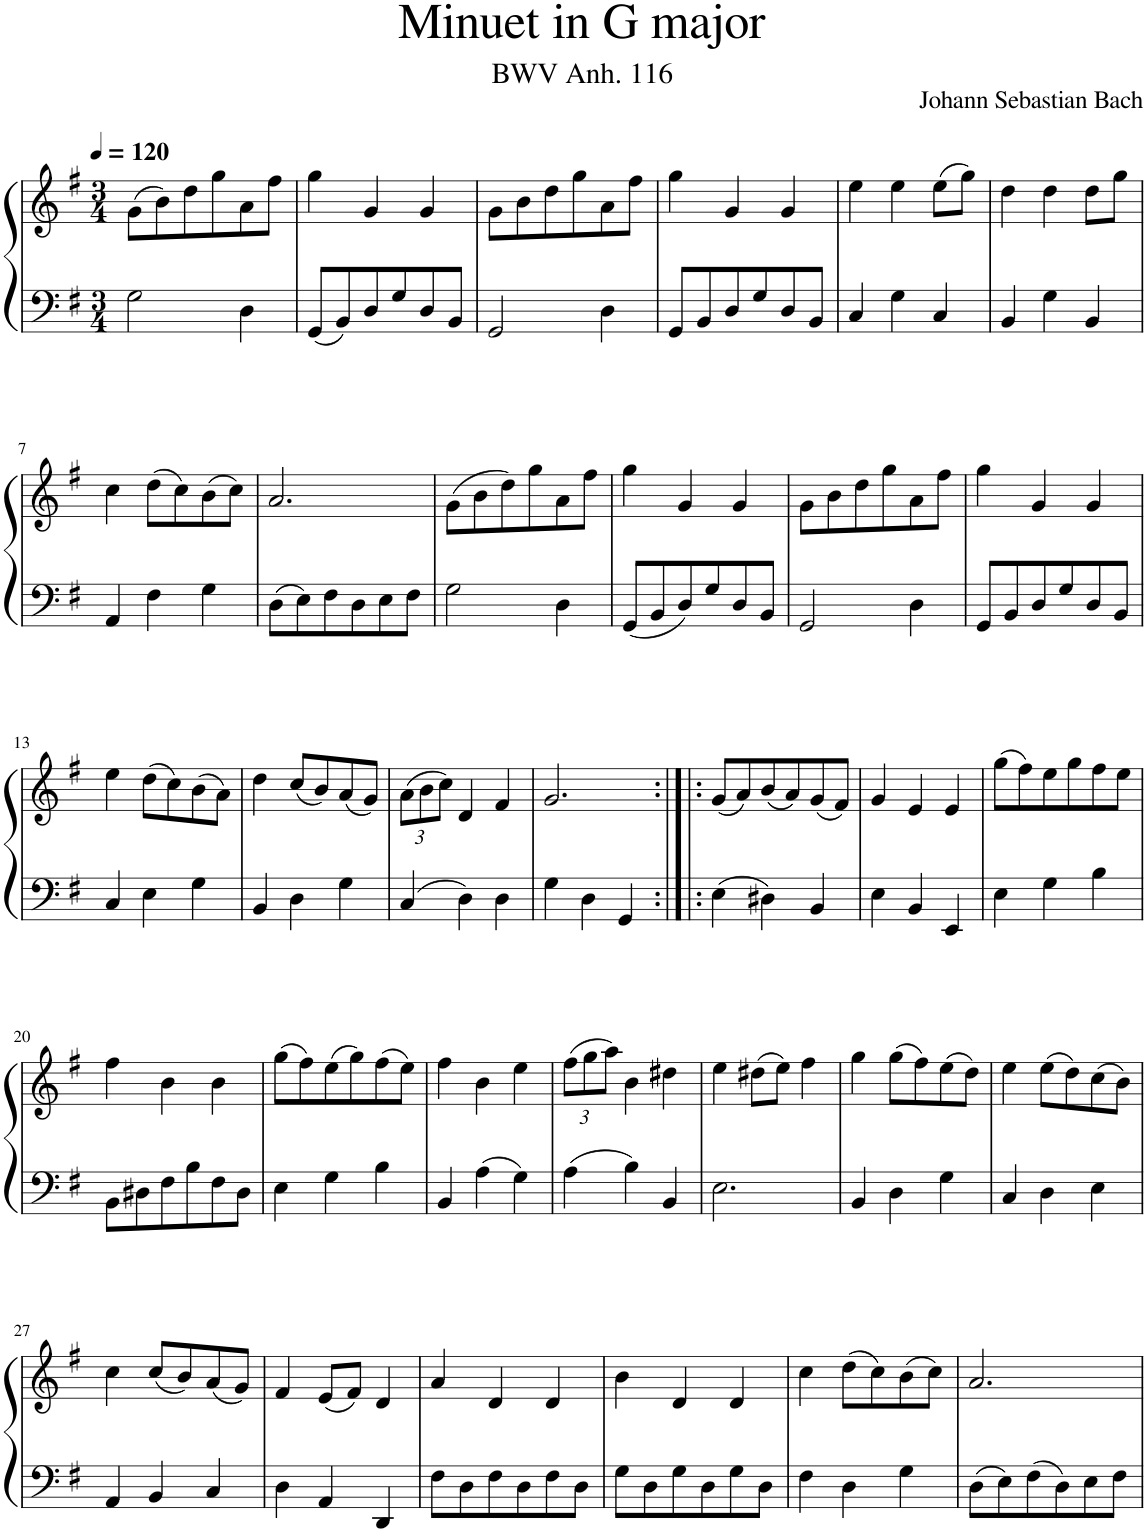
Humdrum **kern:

**kern	**kern
*part1	*part1
*staff2	*staff1
*I"Piano	*
*I'Pno.	*
*clefF4	*clefG2
*k[f#]	*k[f#]
*M3/4	*M3/4
*MM120	*MM120
=1	=1
2G\	(8g\L
.	8b\)
.	8dd\
.	8gg\
4D\	8a\
.	8ff#\J
=2	=2
8GG/L	4gg\
8BB/	.
8D/	4g/
8G/	.
8D/	4g/
8BB/J	.
=3	=3
2GG/	8g\L
.	8b\
.	8dd\
.	8gg\
4D\	8a\
.	8ff#\J
=4	=4
8GG/L	4gg\
8BB/	.
8D/	4g/
8G/	.
8D/	4g/
8BB/J	.
=5	=5
4C/	4ee\
4G\	4ee\
4C/	(8ee\L
.	8gg\J)
=6	=6
4BB/	4dd\
4G\	4dd\
4BB/	8dd\L
.	8gg\J
!!LO:LB:g=z
=7	=7
4AA/	4cc\
4F#\	(8dd\L
.	8cc\)
4G\	(8b\
.	8cc\J)
=8	=8
8D\L	2.a/
8E\	.
8F#\	.
8D\	.
8E\	.
8F#\J	.
=9	=9
2G\	(8g\L
.	8b\
.	8dd\)
.	8gg\
4D\	8a\
.	8ff#\J
=10	=10
8GG/L	4gg\
8BB/	.
8D/	4g/
8G/	.
8D/	4g/
8BB/J	.
=11	=11
2GG/	8g\L
.	8b\
.	8dd\
.	8gg\
4D\	8a\
.	8ff#\J
=12	=12
8GG/L	4gg\
8BB/	.
8D/	4g/
8G/	.
8D/	4g/
8BB/J	.
!!LO:LB:g=z
=13	=13
4C/	4ee\
4E\	(8dd\L
.	8cc\)
4G\	(8b\
.	8a\J)
=14	=14
4BB/	4dd\
4D\	(8cc/L
.	8b/)
4G\	(8a/
.	8g/J)
=15	=15
*	*Xbrackettup
4C/	(12a\L
.	12b\
.	12cc\J)
4D\	4d/
4D\	4f#/
=16	=16
4G\	2.g/
4D\	.
4GG/	.
=17:|!|:	=17:|!|:
4E\	(8g/L
.	8a/)
4D#X\	(8b/
.	8a/)
4BB/	(8g/
.	8f#/J)
=18	=18
4E\	4g/
4BB/	4e/
4EE/	4e/
=19	=19
4E\	(8gg\L
.	8ff#\)
4G\	8ee\
.	8gg\
4B\	8ff#\
.	8ee\J
!!LO:LB:g=z
=20	=20
8BB\L	4ff#\
8D#X\	.
8F#\	4b\
8B\	.
8F#\	4b\
8D#\J	.
=21	=21
4E\	(8gg\L
.	8ff#\)
4G\	(8ee\
.	8gg\)
4B\	(8ff#\
.	8ee\J)
=22	=22
4BB/	4ff#\
4A\	4b\
4G\	4ee\
=23	=23
4A\	(12ff#\L
.	12gg\
.	12aa\J)
4B\	4b\
4BB/	4dd#X\
=24	=24
2.E\	4ee\
.	(8dd#X\L
.	8ee\J)
.	4ff#\
=25	=25
4BB/	4gg\
4D\	(8gg\L
.	8ff#\)
4G\	(8ee\
.	8dd\J)
=26	=26
4C/	4ee\
4D\	(8ee\L
.	8dd\)
4E\	(8cc\
.	8b\J)
!!LO:LB:g=z
=27	=27
4AA/	4cc\
4BB/	(8cc/L
.	8b/)
4C/	(8a/
.	8g/J)
=28	=28
4D\	4f#/
4AA/	(8e/L
.	8f#/J)
4DD/	4d/
=29	=29
8F#\L	4a/
8D\	.
8F#\	4d/
8D\	.
8F#\	4d/
8D\J	.
=30	=30
8G\L	4b\
8D\	.
8G\	4d/
8D\	.
8G\	4d/
8D\J	.
=31	=31
4F#\	4cc\
4D\	(8dd\L
.	8cc\)
4G\	(8b\
.	8cc\J)
=32	=32
8D\L	2.a/
8E\	.
8F#\	.
8D\	.
8E\	.
8F#\J	.
=	=
*-	*-
